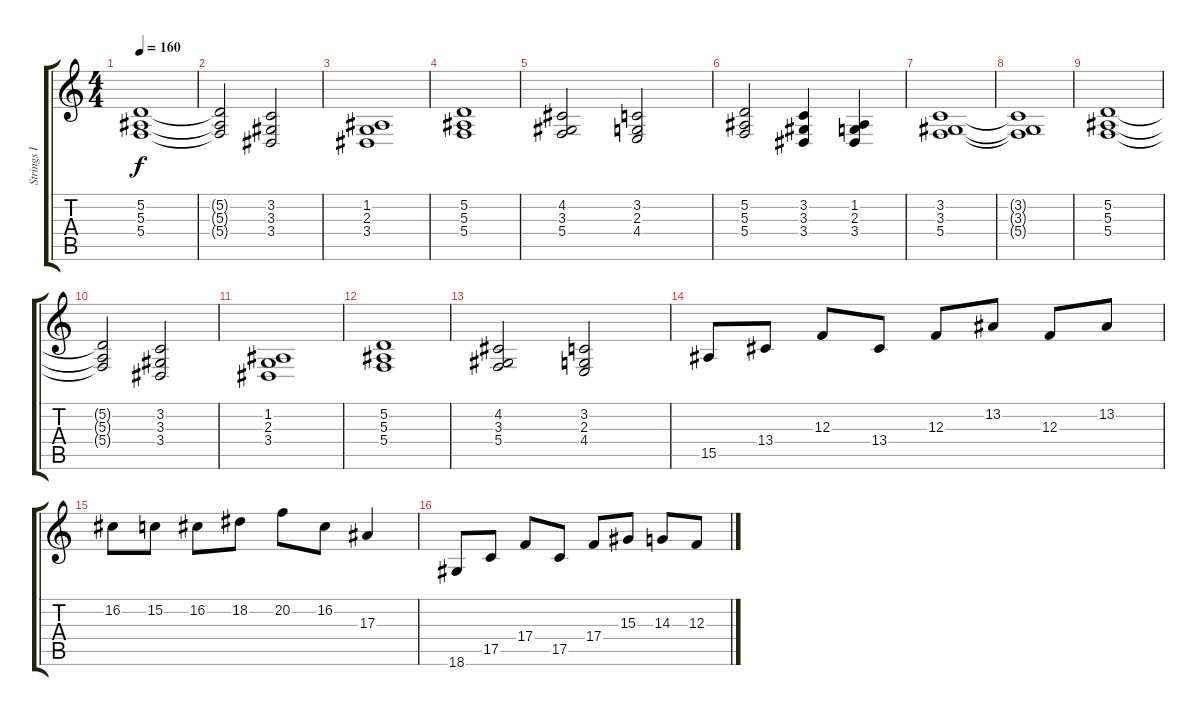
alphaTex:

\track ("Strings I" "Strings I") {instrument stringensemble1}
\staff {score tabs}
\tuning (D4 A3 F3 C3 G2 D2) {hide}
\ts (4 4)
\tempo 160
\clef g2
\ks c
(5.2 5.3 5.4).1{dy f} |
(5.2{t} 5.3{t} 5.4{t}).2 (3.2 3.3 3.4).2 |
(1.2 2.3 3.4).1 |
(5.2 5.3 5.4).1 |
(4.2 3.3 5.4).2 (3.2 2.3 4.4).2 |
(5.2 5.3 5.4).2 (3.2 3.3 3.4).4 (1.2 2.3 3.4).4 |
(3.2 3.3 5.4).1 |
(3.2{t} 3.3{t} 5.4{t}).1 |
(5.2 5.3 5.4).1 |
(5.2{t} 5.3{t} 5.4{t}).2 (3.2 3.3 3.4).2 |
(1.2 2.3 3.4).1 |
(5.2 5.3 5.4).1 |
(4.2 3.3 5.4).2 (3.2 2.3 4.4).2 |
15.5.8{volume 10} 13.4.8 12.3.8 13.4.8 12.3.8 13.2.8 12.3.8 13.2.8 |
16.2.8 15.2.8 16.2.8 18.2.8 20.2.8 16.2.8 17.3.4 |
18.6.8 17.5.8 17.4.8 17.5.8 17.4.8 15.3.8 14.3.8 12.3.8
